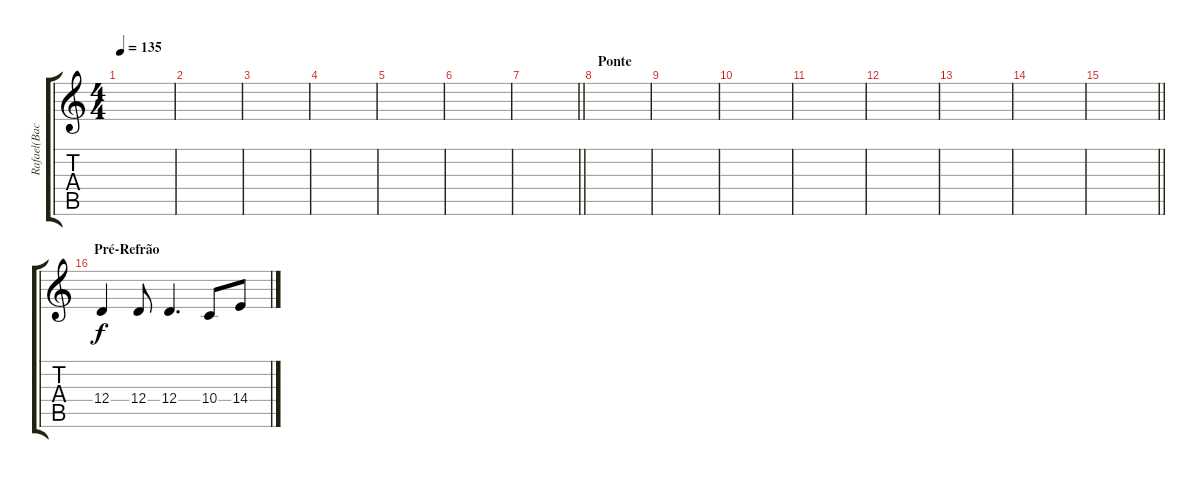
\track ("Rafael(Back Vocal)" "Rafael(Bac") {instrument pad4choir}
\staff {score tabs}
\tuning (E4 B3 G3 D3 A2 E2) {hide}
\ts (4 4)
\tempo 135
\clef g2
\ks c
|
|
|
|
|
|
\barLineRight lightlight
|
\section ("" "Ponte")
|
|
|
|
|
|
|
\barLineRight lightlight
|
\section ("" "Pré-Refrão")
12.4.4 12.4.8 12.4.4{d} 10.4.8 14.4.8
